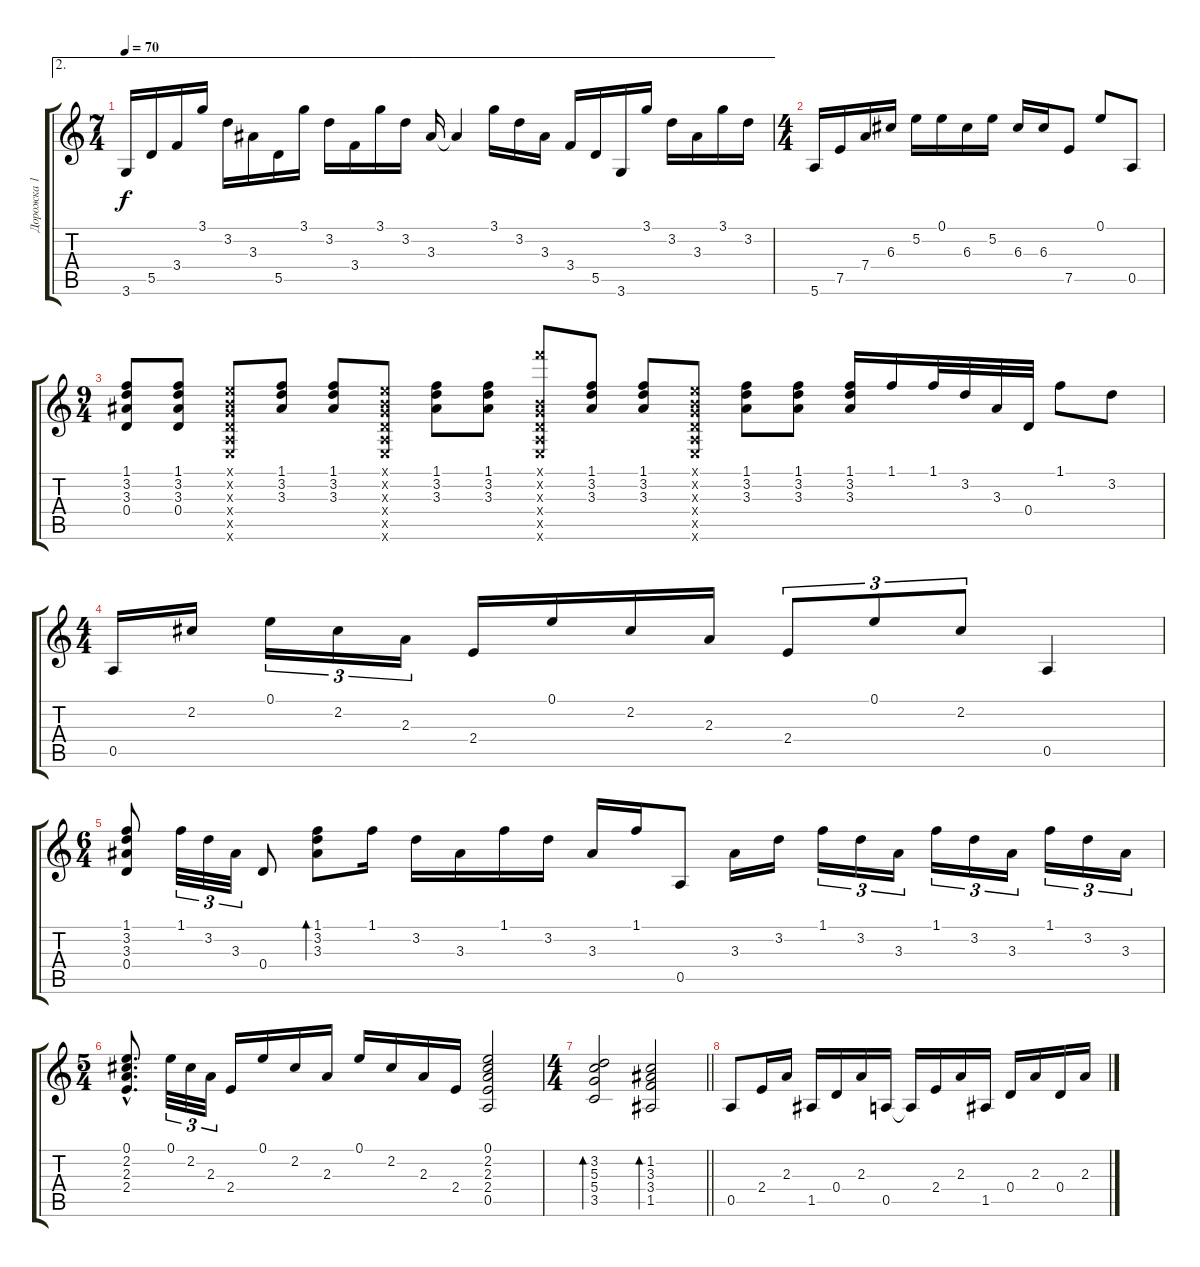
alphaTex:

\track ("Дорожка 1" "Дорожка 1") {instrument acousticguitarnylon}
\staff {score tabs}
\tuning (E4 B3 G3 D3 A2 E2) {hide}
\ae 2
\ts (7 4)
\tempo 70
\clef g2
\ks c
3.6.16{dy f} 5.5.16 3.4.16 3.1.16 3.2.16 3.3.16 5.5.16 3.1.16 3.2.16 3.4.16 3.1.16 3.2.16 3.3.16 3.3{t}.4 3.1.16 3.2.16 3.3.16 3.4.16 5.5.16 3.6.16 3.1.16 3.2.16 3.3.16 3.1.16 3.2.16 |
\ts (4 4)
5.6.16 7.5.16 7.4.16 6.3.16 5.2.16 0.1.16 6.3.16 5.2.16 6.3.16 6.3.16 7.5.8 0.1.8 0.5.8 |
\ts (9 4)
(1.1 3.2 3.3 0.4).8 (1.1 3.2 3.3 0.4).8 (0.1{x} 0.2{x} 0.3{x} 0.4{x} 0.5{x} 0.6{x}).8 (1.1 3.2 3.3).8 (1.1 3.2 3.3).8 (0.1{x} 0.2{x} 0.3{x} 0.4{x} 0.5{x} 0.6{x}).8 (1.1 3.2 3.3).8 (1.1 3.2 3.3).8 (13.1{x} 0.2{x} 0.3{x} 0.4{x} 0.5{x} 0.6{x}).8 (1.1 3.2 3.3).8 (1.1 3.2 3.3).8 (0.1{x} 0.2{x} 0.3{x} 0.4{x} 0.5{x} 0.6{x}).8 (1.1 3.2 3.3).8 (1.1 3.2 3.3).8 (1.1 3.2 3.3).16 1.1.16 1.1.32 3.2.32 3.3.32 0.4.32 1.1.8 3.2.8 |
\ts (4 4)
0.5.16 2.2.16 0.1.16{tu (3 2)} 2.2.16{tu (3 2)} 2.3.16{tu (3 2)} 2.4.16 0.1.16 2.2.16 2.3.16 2.4.8{tu (3 2)} 0.1.8{tu (3 2)} 2.2.8{tu (3 2)} 0.5.4 |
\ts (6 4)
(1.1 3.2 3.3 0.4).8 1.1.32{tu (3 2)} 3.2.32{tu (3 2)} 3.3.32{tu (3 2)} 0.4.8 (1.1 3.2 3.3).8{bd 480} 1.1.16 3.2.16 3.3.16 1.1.16 3.2.16 3.3.16 1.1.16 0.5.8 3.3.16 3.2.16 1.1.16{tu (3 2)} 3.2.16{tu (3 2)} 3.3.16{tu (3 2)} 1.1.16{tu (3 2)} 3.2.16{tu (3 2)} 3.3.16{tu (3 2)} 1.1.16{tu (3 2)} 3.2.16{tu (3 2)} 3.3.16{tu (3 2)} |
\ts (5 4)
(0.1{hac} 2.2{hac} 2.3{hac} 2.4{hac}).8{d} 0.1.32{tu (3 2)} 2.2.32{tu (3 2)} 2.3.32{tu (3 2)} 2.4.16 0.1.16 2.2.16 2.3.16 0.1.16 2.2.16 2.3.16 2.4.16 (0.1 2.2 2.3 2.4 0.5).2 |
\ts (4 4)
\barLineRight lightlight
(3.2 5.3 5.4 3.5).2{bd 480} (1.2 3.3 3.4 1.5).2{bd 480} |
0.5.8 2.4.16 2.3.16 1.5.16 0.4.16 2.3.16 0.5.16 0.5{t}.16 2.4.16 2.3.16 1.5.16 0.4.16 2.3.16 0.4.16 2.3.16
